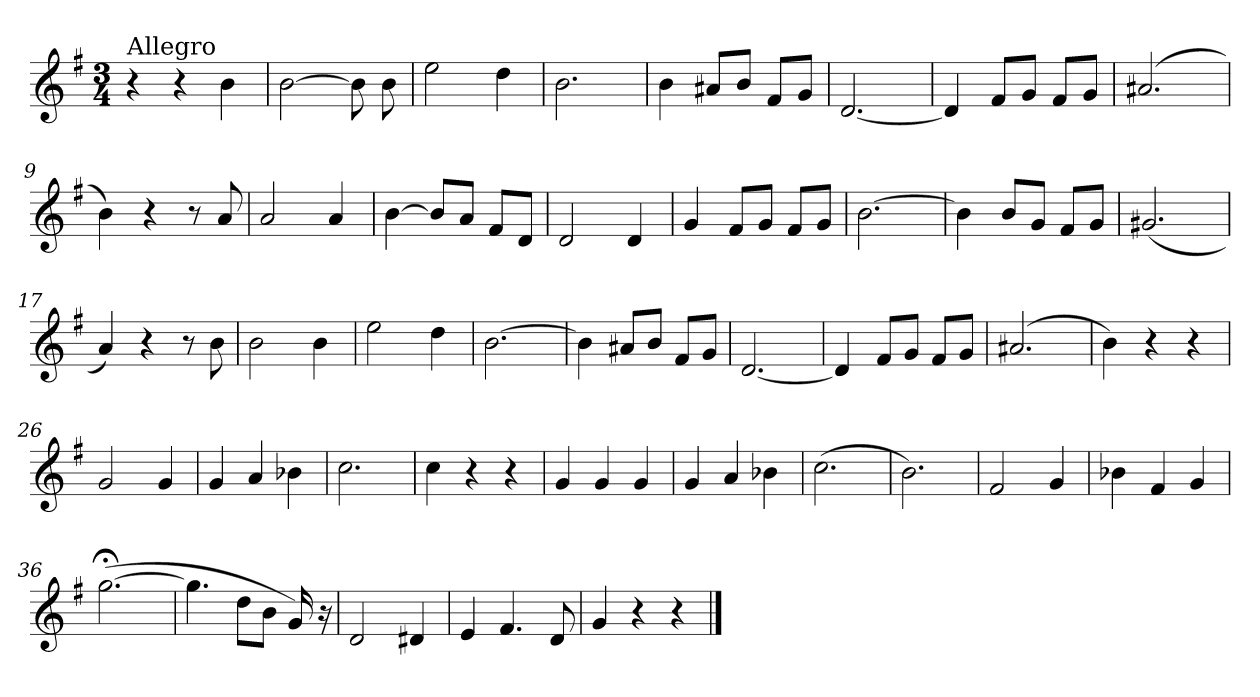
**kern
*part1
*staff1
*clefG2
*k[f#]
*G:
*M3/4
=1
!LO:TX:a:t=Allegro
4r
4r
4b\
=2
[2b\
8b\]
8b\
=3
2ee\
4dd\
=4
2.b\
=5
4b\
8a#X/L
8b/J
8f#/L
8g/J
=6
[2.d/
=7
4d/]
8f#/L
8g/J
8f#/L
8g/J
!!LO:LB:g=z
=8
(>2.a#X/
=9
4b\)
4r
8r
8a/
=10
2a/
4a/
=11
[4b\
8b/L]
8a/J
8f#/L
8d/J
=12
2d/
4d/
=13
4g/
8f#/L
8g/J
8f#/L
8g/J
=14
[2.b\
=15
4b\]
8b/L
8g/J
8f#/L
8g/J
!!LO:LB:g=z
=16
(<2.g#X/
=17
4a/)
4r
8r
8b\
=18
2b\
4b\
=19
2ee\
4dd\
=20
[2.b\
=21
4b\]
8a#X/L
8b/J
8f#/L
8g/J
=22
[2.d/
=23
4d/]
8f#/L
8g/J
8f#/L
8g/J
!!LO:LB:g=z
=24
(>2.a#X/
=25
4b\)
4r
4r
=26
2g/
4g/
=27
4g/
4a/
4b-X\
=28
2.cc\
=29
4cc\
4r
4r
=30
4g/
4g/
4g/
=31
4g/
4a/
4b-X\
!!LO:LB:g=z
=32
(>2.cc\
!!LO:LB:g=z
=33
2.b\)
=34
2f#/
4g/
=35
4b-X\
4f#/
4g/
=36
(>[2.gg;<\
=37
4.gg\]
8dd\L
8b\J
16g/)
16r
=38
2d/
4d#X/
=39
4e/
4.f#/
8d/
=40
4g/
4r
4r
==
*-
